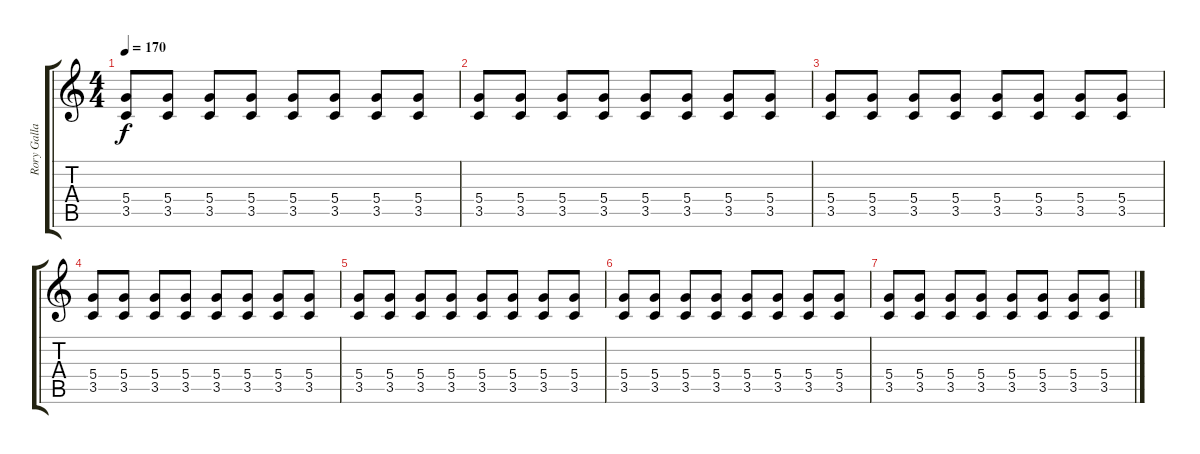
\track ("Rory Gallagher" "Rory Galla") {instrument distortionguitar}
\staff {score tabs}
\tuning (E4 B3 G3 D3 A2 E2) {hide}
\ts (4 4)
\tempo 170
\clef g2
\ks c
(5.4 3.5).8{dy f} (5.4 3.5).8 (5.4 3.5).8 (5.4 3.5).8 (5.4 3.5).8 (5.4 3.5).8 (5.4 3.5).8 (5.4 3.5).8 |
(5.4 3.5).8 (5.4 3.5).8 (5.4 3.5).8 (5.4 3.5).8 (5.4 3.5).8 (5.4 3.5).8 (5.4 3.5).8 (5.4 3.5).8 |
(5.4 3.5).8 (5.4 3.5).8 (5.4 3.5).8 (5.4 3.5).8 (5.4 3.5).8 (5.4 3.5).8 (5.4 3.5).8 (5.4 3.5).8 |
(5.4 3.5).8 (5.4 3.5).8 (5.4 3.5).8 (5.4 3.5).8 (5.4 3.5).8 (5.4 3.5).8 (5.4 3.5).8 (5.4 3.5).8 |
(5.4 3.5).8 (5.4 3.5).8 (5.4 3.5).8 (5.4 3.5).8 (5.4 3.5).8 (5.4 3.5).8 (5.4 3.5).8 (5.4 3.5).8 |
(5.4 3.5).8 (5.4 3.5).8 (5.4 3.5).8 (5.4 3.5).8 (5.4 3.5).8 (5.4 3.5).8 (5.4 3.5).8 (5.4 3.5).8 |
(5.4 3.5).8 (5.4 3.5).8 (5.4 3.5).8 (5.4 3.5).8 (5.4 3.5).8 (5.4 3.5).8 (5.4 3.5).8 (5.4 3.5).8
